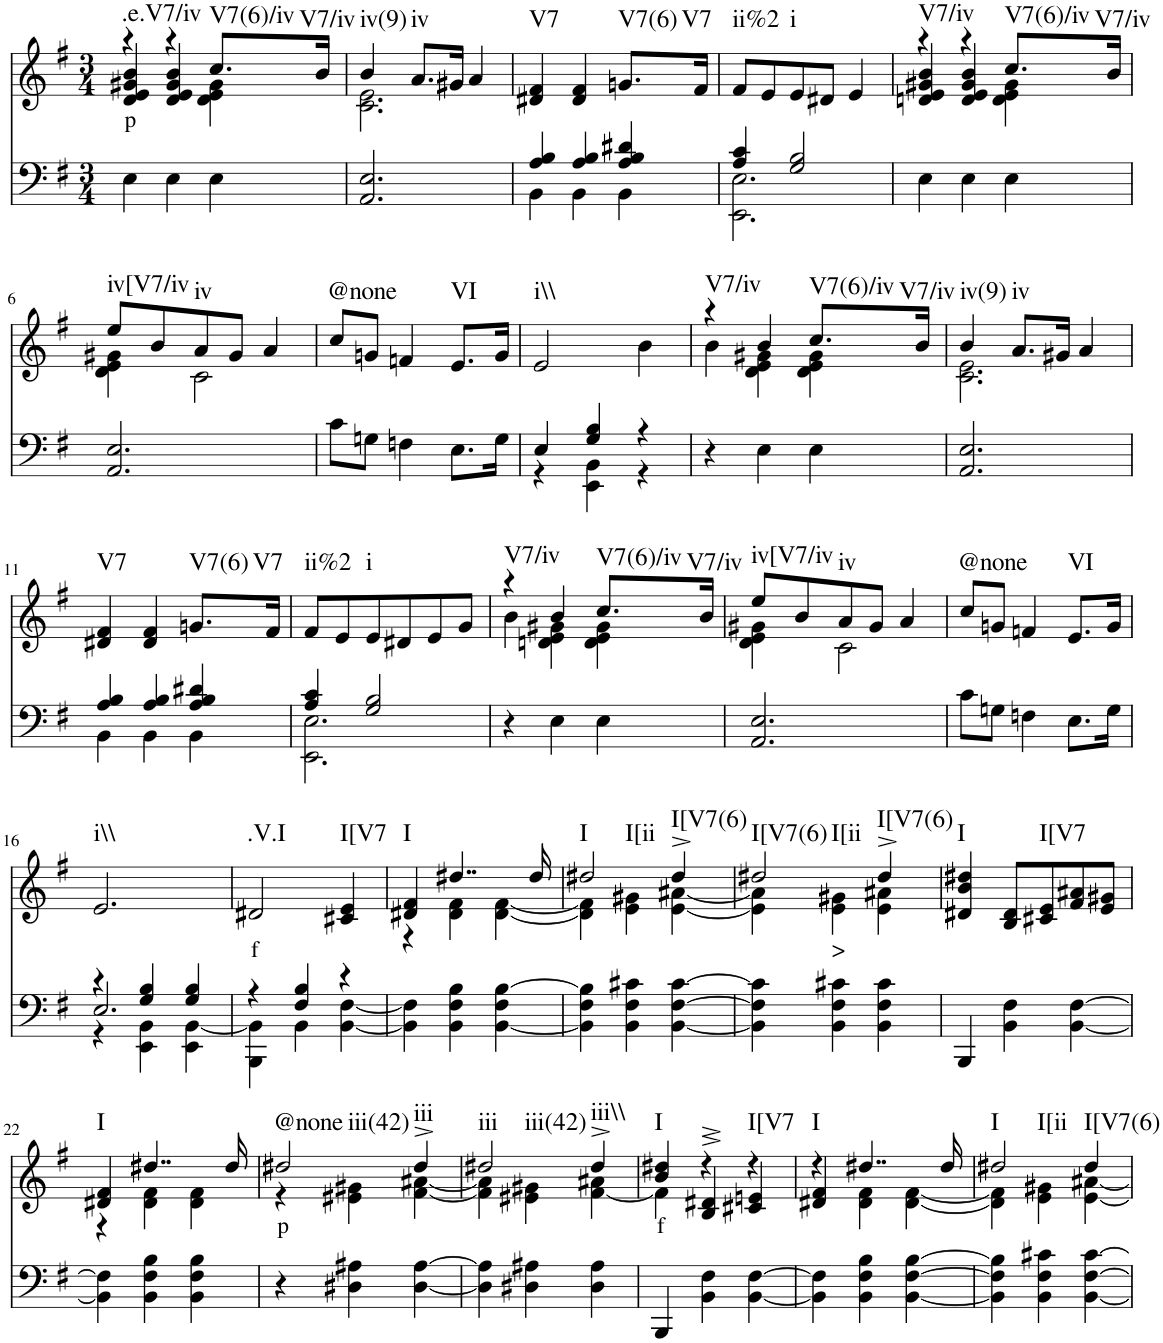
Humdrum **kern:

**kern	**kern	**text	**harte
*part2	*part1	*part1	*part1
*staff2	*staff1	*staff1	*
*I"Piano	*I"Piano	*	*
*I'Pno	*I'Pno	*	*
*clefF4	*clefG2	*	*
*k[f#]	*k[f#]	*	*
*e:	*e:	*	*
*M3/4	*M3/4	*	*
=1	=1	=1	=1
*	*^	*	*
!	!	!	!LO:LY:b	!LO:H:kt=.e.V7/iv
4E\	4r	4d/ 4e/ 4g#X/ 4b/	p	N
4E\	4r	4d/ 4e/ 4g#/ 4b/	.	.
!	!	!	!	!LO:H:n=1:kt=V7(6)/iv
!	!	!	!	!LO:H:n=2:kt=V7/iv
4E\	8.cc/L	4d\ 4e\ 4g#\	.	N N
.	16b/Jk	.	.	.
=2	=2	=2	=2	=2
!	!	!	!	!LO:H:kt=iv(9)
2.AA/ 2.E/	4b/	2.c\ 2.e\	.	N
!	!	!	!	!LO:H:kt=iv
.	8.a/L	.	.	N
.	16g#X/Jk	.	.	.
.	4a/	.	.	.
*	*v	*v	*	*
=3	=3	=3	=3
*^	*	*	*
!	!	!	!	!LO:H:kt=V7
4A/ 4B/	4BB\	4d#X/ 4f#/	.	N
4A/ 4B/	4BB\	4d#/ 4f#/	.	.
!	!	!	!	!LO:H:n=1:kt=V7(6)
!	!	!	!	!LO:H:n=2:kt=V7
4A/ 4B/ 4d#X/	4BB\	8.gn/L	.	N N
.	.	16f#/Jk	.	.
=4	=4	=4	=4	=4
!	!	!	!	!LO:H:kt=ii%2
4A/ 4c/	2.EE\ 2.E\	8f#/L	.	N
.	.	8e/	.	.
!	!	!	!	!LO:H:kt=i
2G/ 2B/	.	8e/	.	N
.	.	8d#X/J	.	.
.	.	4e/	.	.
*v	*v	*	*	*
=5	=5	=5	=5
*	*^	*	*
!	!	!	!	!LO:H:kt=V7/iv
4E\	4r	4dn/ 4e/ 4g#X/ 4b/	.	N
4E\	4r	4d/ 4e/ 4g#/ 4b/	.	.
!	!	!	!	!LO:H:n=1:kt=V7(6)/iv
!	!	!	!	!LO:H:n=2:kt=V7/iv
4E\	8.cc/L	4d\ 4e\ 4g#\	.	N N
.	16b/Jk	.	.	.
!!LO:LB:g=z	!!
=6	=6	=6	=6	=6
!	!	!	!	!LO:H:kt=iv[V7/iv
2.AA/ 2.E/	8ee/L	4d\ 4e\ 4g#X\	.	N
.	8b/	.	.	.
!	!	!	!	!LO:H:kt=iv
.	8a/	2c\	.	N
.	8g#/J	.	.	.
.	4a/	.	.	.
*	*v	*v	*	*
=7	=7	=7	=7
!	!	!	!LO:H:kt=@none
8c\L	8cc/L	.	N
8Gn\J	8gn/J	.	.
4Fn\	4fn/	.	.
!	!	!	!LO:H:kt=VI
8.E\L	8.e/L	.	N
16G\Jk	16g/Jk	.	.
=8	=8	=8	=8
*^	*	*	*
!	!	!	!	!LO:H:kt=i\\
4E/	4r	2e/	.	N
4G/ 4B/	4EE\ 4BB\	.	.	.
4r	4r	4b\	.	.
=9	=9	=9	=9	=9
*	*	*^	*	*
!	!	!	!	!	!LO:H:kt=V7/iv
*v	*v	*	*	*	*
4r	4r	4b\	.	N
4E\	4b/	4d\ 4e\ 4g#X\	.	.
!	!	!	!	!LO:H:n=1:kt=V7(6)/iv
!	!	!	!	!LO:H:n=2:kt=V7/iv
4E\	8.cc/L	4d\ 4e\ 4g#\	.	N N
.	16b/Jk	.	.	.
=10	=10	=10	=10	=10
!	!	!	!	!LO:H:kt=iv(9)
2.AA/ 2.E/	4b/	2.c\ 2.e\	.	N
!	!	!	!	!LO:H:kt=iv
.	8.a/L	.	.	N
.	16g#X/Jk	.	.	.
.	4a/	.	.	.
*	*v	*v	*	*
!!LO:LB:g=z
=11	=11	=11	=11
*^	*	*	*
!	!	!	!	!LO:H:kt=V7
4A/ 4B/	4BB\	4d#X/ 4f#/	.	N
4A/ 4B/	4BB\	4d#/ 4f#/	.	.
!	!	!	!	!LO:H:n=1:kt=V7(6)
!	!	!	!	!LO:H:n=2:kt=V7
4A/ 4B/ 4d#X/	4BB\	8.gn/L	.	N N
.	.	16f#/Jk	.	.
=12	=12	=12	=12	=12
!	!	!	!	!LO:H:kt=ii%2
4A/ 4c/	2.EE\ 2.E\	8f#/L	.	N
.	.	8e/	.	.
!	!	!	!	!LO:H:kt=i
2G/ 2B/	.	8e/	.	N
.	.	8d#X/	.	.
.	.	8e/	.	.
.	.	8g/J	.	.
*v	*v	*	*	*
=13	=13	=13	=13
*	*^	*	*
!	!	!	!	!LO:H:kt=V7/iv
4r	4r	4b\	.	N
4E\	4b/	4dn\ 4e\ 4g#X\	.	.
!	!	!	!	!LO:H:n=1:kt=V7(6)/iv
!	!	!	!	!LO:H:n=2:kt=V7/iv
4E\	8.cc/L	4d\ 4e\ 4g#\	.	N N
.	16b/Jk	.	.	.
=14	=14	=14	=14	=14
!	!	!	!	!LO:H:kt=iv[V7/iv
2.AA/ 2.E/	8ee/L	4d\ 4e\ 4g#X\	.	N
.	8b/	.	.	.
!	!	!	!	!LO:H:kt=iv
.	8a/	2c\	.	N
.	8g#/J	.	.	.
.	4a/	.	.	.
*	*v	*v	*	*
=15	=15	=15	=15
!	!	!	!LO:H:kt=@none
8c\L	8cc/L	.	N
8Gn\J	8gn/J	.	.
4Fn\	4fn/	.	.
!	!	!	!LO:H:kt=VI
8.E\L	8.e/L	.	N
16G\Jk	16g/Jk	.	.
!!LO:LB:g=z
=16	=16	=16	=16
*^	*	*	*
*	*^	*	*	*
!	!	!	!	!	!LO:H:kt=i\\
4r	2.E/	4r	2.e/	.	N
4G/ 4B/	.	4EE\ 4BB\	.	.	.
4G/ 4B/	.	4EE\ [4BB\	.	.	.
=17	=17	=17	=17	=17	=17
!	!	!	!	!LO:LY:b	!LO:H:kt=.V.I
*	*v	*v	*	*	*
4r	4BBB\ 4BB\]	2d#X/	f	N
4F#/ 4B/	4BB\	.	.	.
!	!	!	!	!LO:H:kt=I[V7
4r	[4BB\ [4F#\	4c#X/ 4e/	.	N
=18	=18	=18	=18	=18
*	*	*^	*	*
!	!	!	!	!	!LO:H:kt=I
*v	*v	*	*	*	*
4BB\] 4F#\]	4d#X/ 4f#/	4r	.	N
4BB\ 4F#\ 4B\	4..dd#X/	4d#\ 4f#\	.	.
[4BB\ 4F#\ [4B\	.	[4d#\ [4f#\	.	.
.	16dd#/	.	.	.
=19	=19	=19	=19	=19
!	!	!	!	!LO:H:n=1:kt=I
!	!	!	!	!LO:H:n=2:kt=I[ii
4BB\] 4F#\ 4B\]	2dd#X/	4d#\] 4f#\]	.	N N
4BB\ 4F#\ 4c#X\	.	4e\ 4g#X\	.	.
!	!	!	!	!LO:H:kt=I[V7(6)
[4BB\ [4F#\ [4c#\	4dd#^/	[4e\ [4a#X\	.	N
=20	=20	=20	=20	=20
!	!	!	!	!LO:H:n=1:kt=I[V7(6)
!	!	!	!	!LO:H:n=2:kt=I[ii
4BB\] 4F#\] 4c#\]	2dd#X/	4e\] 4a#\]	.	N N
!	!	!	!LO:LY:b	!
4BB\ 4F#\ 4c#X\	.	4e\ 4g#X\	>	.
!	!	!	!	!LO:H:kt=I[V7(6)
4BB\ 4F#\ 4c#\	4dd#^/	4e\ 4a#X\	.	N
=21	=21	=21	=21	=21
!	!	!	!	!LO:H:kt=I
*	*v	*v	*	*
4BBB/	4d#X/ 4b/ 4dd#X/	.	N
4BB\ 4F#\	8B/ 8d#/L	.	.
!	!	!	!LO:H:kt=I[V7
.	8c#X/ 8e/	.	N
[4BB\ [4F#\	8f#/ 8a#X/	.	.
.	8e/ 8g#X/J	.	.
!!LO:LB:g=z
=22	=22	=22	=22
*	*^	*	*
!	!	!	!	!LO:H:kt=I
4BB\] 4F#\]	4d#X/ 4f#/	4r	.	N
4BB\ 4F#\ 4B\	4..dd#X/	4d#\ 4f#\	.	.
4BB\ 4F#\ 4B\	.	4d#\ 4f#\	.	.
.	16dd#/	.	.	.
=23	=23	=23	=23	=23
!	!	!	!LO:LY:b	!LO:H:n=1:kt=@none
!	!	!	!	!LO:H:n=2:kt=iii(42)
4r	2dd#X/	4r	p	N N
4D#X\ 4A#X\	.	4e#X\ 4g#X\	.	.
!	!	!	!	!LO:H:kt=iii
[4D#\ [4A#\	4dd#^/	[4f#\ [4a#X\	.	N
=24	=24	=24	=24	=24
!	!	!	!	!LO:H:n=1:kt=iii
!	!	!	!	!LO:H:n=2:kt=iii(42)
4D#\] 4A#\]	2dd#X/	4f#\] 4a#\]	.	N N
4D#X\ 4A#X\	.	4e#X\ 4g#X\	.	.
!	!	!	!	!LO:H:kt=iii\\
4D#\ 4A#\	4dd#^/	[4f#\ 4a#X\	.	N
=25	=25	=25	=25	=25
!	!	!	!LO:LY:b	!LO:H:kt=I
4BBB/	4b/ 4dd#X/	4f#\]	f	N
4BB\ 4F#\	4r	4B/^ 4d#X/^	.	.
!	!	!	!	!LO:H:kt=I[V7
[4BB\ [4F#\	4r	4c#X/ 4en/	.	N
=26	=26	=26	=26	=26
!	!	!	!	!LO:H:kt=I
4BB\] 4F#\]	4r	4d#X/ 4f#/	.	N
4BB\ 4F#\ 4B\	4..dd#X/	4d#\ 4f#\	.	.
[4BB\ [4F#\ [4B\	.	[4d#\ [4f#\	.	.
.	16dd#/	.	.	.
=27	=27	=27	=27	=27
!	!	!	!	!LO:H:n=1:kt=I
!	!	!	!	!LO:H:n=2:kt=I[ii
4BB\] 4F#\] 4B\]	2dd#X/	4d#\] 4f#\]	.	N N
4BB\ 4F#\ 4c#X\	.	4e\ 4g#X\	.	.
!	!	!	!	!LO:H:kt=I[V7(6)
[4BB\ [4F#\ [4c#\	4dd#/	[4e\ [4a#X\	.	N
*	*v	*v	*	*
=	=	=	=
*-	*-	*-	*-
